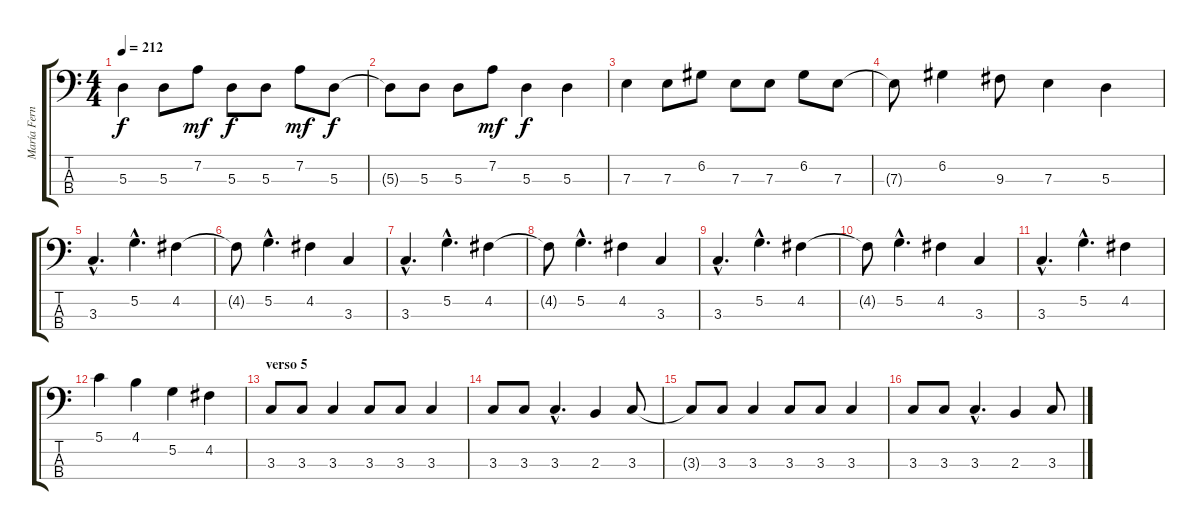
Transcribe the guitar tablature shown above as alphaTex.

\track ("María Fernanda (bajo)" "María Fern") {instrument electricbasspick}
\staff {score tabs}
\tuning (G2 D2 A1 E1) {hide}
\ts (4 4)
\tempo 212
\clef f4
\ks c
5.3.4{dy f} 5.3.8 7.2.8{dy mf} 5.3.8{dy f} 5.3.8 7.2.8{dy mf} 5.3.8{dy f} |
5.3{t}.8 5.3.8 5.3.8 7.2.8{dy mf} 5.3.4{dy f} 5.3.4 |
7.3.4 7.3.8 6.2.8 7.3.8 7.3.8 6.2.8 7.3.8 |
7.3{t}.8 6.2.4 9.3.8 7.3.4 5.3.4 |
3.3{hac}.4{d} 5.2{hac}.4{d} 4.2.4 |
4.2{t}.8 5.2{hac}.4{d} 4.2.4 3.3.4 |
3.3{hac}.4{d} 5.2{hac}.4{d} 4.2.4 |
4.2{t}.8 5.2{hac}.4{d} 4.2.4 3.3.4 |
3.3{hac}.4{d} 5.2{hac}.4{d} 4.2.4 |
4.2{t}.8 5.2{hac}.4{d} 4.2.4 3.3.4 |
3.3{hac}.4{d} 5.2{hac}.4{d} 4.2.4 |
5.1.4 4.1.4 5.2.4 4.2.4 |
\section ("" "verso 5")
3.3.8 3.3.8 3.3.4 3.3.8 3.3.8 3.3.4 |
3.3.8 3.3.8 3.3{hac}.4{d} 2.3.4 3.3.8 |
3.3{t}.8 3.3.8 3.3.4 3.3.8 3.3.8 3.3.4 |
3.3.8 3.3.8 3.3{hac}.4{d} 2.3.4 3.3.8
